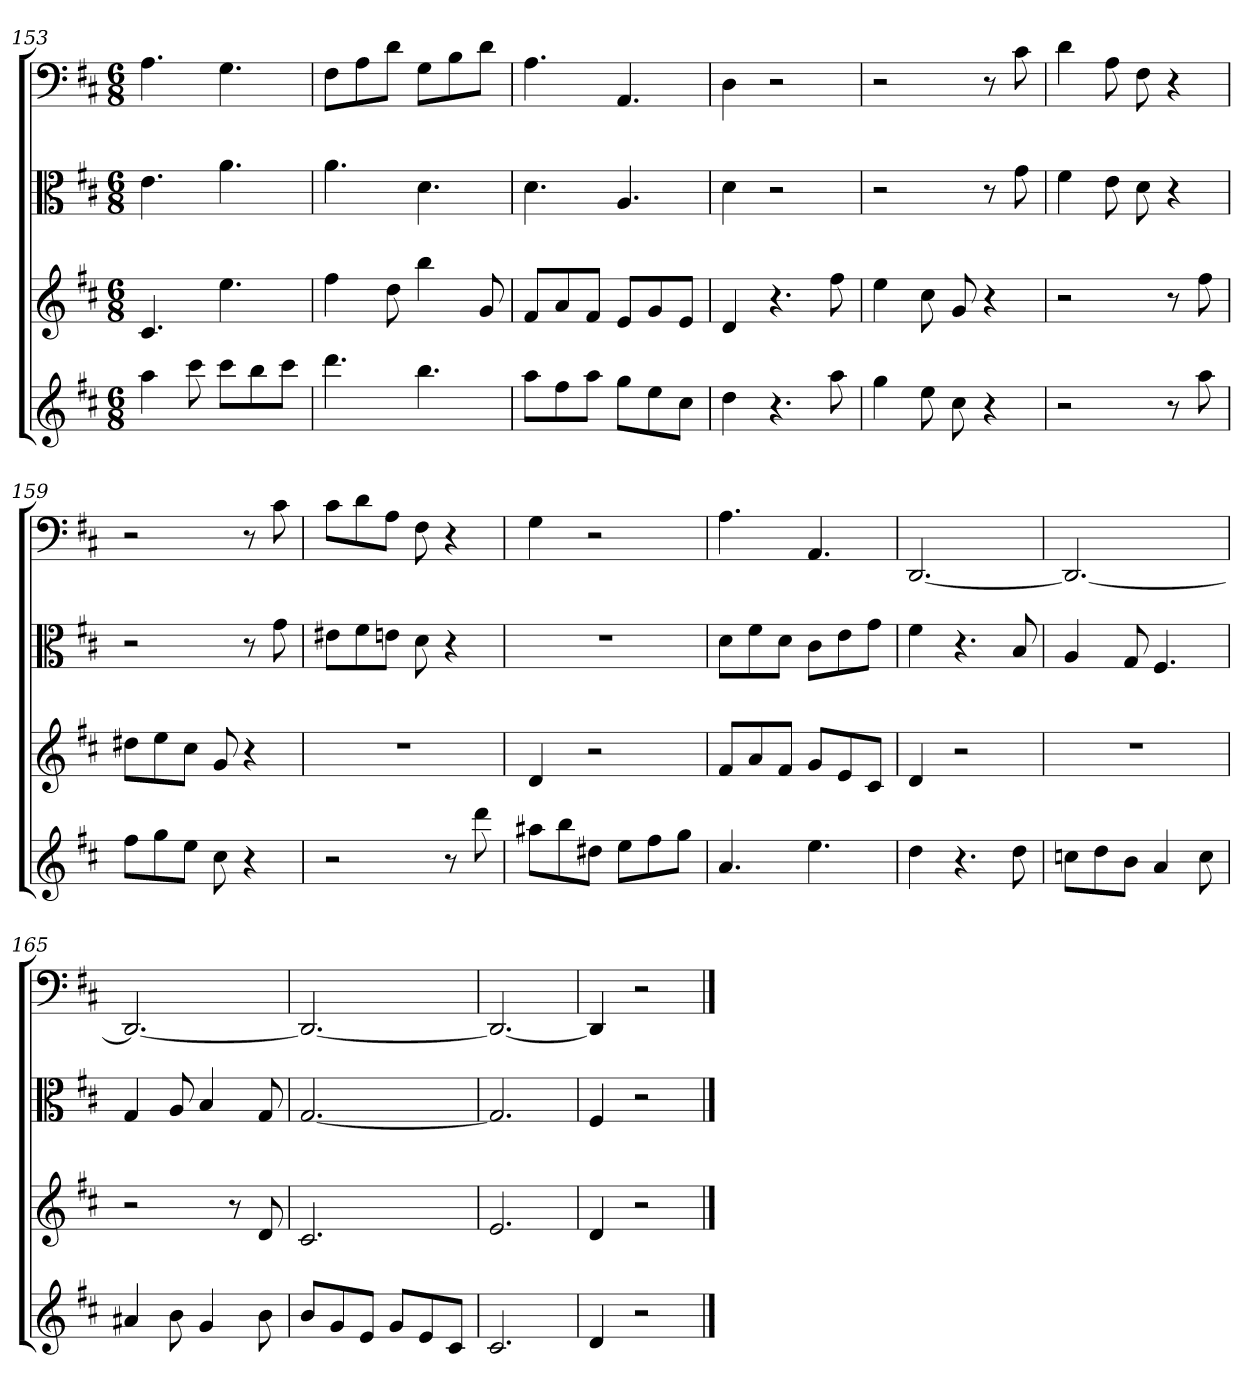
**kern	**kern	**kern	**kern
*part4	*part3	*part2	*part1
*staff4	*staff3	*staff2	*staff1
*	*	*clefC3	*clefF4
*k[f#c#]	*k[f#c#]	*k[f#c#]	*k[f#c#]
*D:	*D:	*D:	*D:
*M6/8	*M6/8	*M6/8	*M6/8
=153	=153	=153	=153
4aa	4.c#	4.e	4.A
8ccc#	.	.	.
8ccc#L	4.ee	4.a	4.G
8bb	.	.	.
8ccc#J	.	.	.
=154	=154	=154	=154
4.ddd	4ff#	4.a	8F#\L
.	.	.	8A\
.	8dd	.	8d\J
4.bb	4bb	4.d	8G\L
.	.	.	8B\
.	8g	.	8d\J
=155	=155	=155	=155
8aaL	8f#L	4.d	4.A
8ff#	8a	.	.
8aaJ	8f#J	.	.
8ggL	8eL	4.A	4.AA
8ee	8g	.	.
8cc#J	8eJ	.	.
=156	=156	=156	=156
4dd	4d	4d	4D
4.r	4.r	2r	2r
8aa	8ff#	.	.
=157	=157	=157	=157
4gg	4ee	2r	2r
8ee	8cc#	.	.
8cc#	8g	.	.
4r	4r	8r	8r
.	.	8g	8c#
=158	=158	=158	=158
2r	2r	4f#	4d
.	.	8e	8A
.	.	8d	8F#
8r	8r	4r	4r
8aa	8ff#	.	.
=159	=159	=159	=159
8ff#L	8dd#XL	2r	2r
8gg	8ee	.	.
8eeJ	8cc#J	.	.
8cc#	8g	.	.
4r	4r	8r	8r
.	.	8g	8c#
=160	=160	=160	=160
2r	2.r	8e#X\L	8c#\L
.	.	8f#\	8d\
.	.	8en\J	8A\J
.	.	8d	8F#
8r	.	4r	4r
8ddd	.	.	.
=161	=161	=161	=161
8aa#XL	4d	2.r	4G
8bb	.	.	.
8dd#XJ	2r	.	2r
8eeL	.	.	.
8ff#	.	.	.
8ggJ	.	.	.
=162	=162	=162	=162
4.a	8f#L	8d\L	4.A
.	8a	8f#\	.
.	8f#J	8d\J	.
4.ee	8gL	8c#\L	4.AA
.	8e	8e\	.
.	8c#J	8g\J	.
=163	=163	=163	=163
4dd	4d	4f#	[2.DD
4.r	2r	4.r	.
8dd	.	8B	.
=164	=164	=164	=164
8ccnL	2.r	4A	2.DD_
8dd	.	.	.
8bJ	.	8G	.
4a	.	4.F#	.
8cc	.	.	.
=165	=165	=165	=165
4a#X	2r	4G	2.DD_
8b	.	8A	.
4g	.	4B	.
.	8r	.	.
8b	8d	8G	.
=166	=166	=166	=166
8bL	2.c#	[2.G	2.DD_
8g	.	.	.
8eJ	.	.	.
8gL	.	.	.
8e	.	.	.
8c#J	.	.	.
=167	=167	=167	=167
2.c#	2.e	2.G]	2.DD_
=168	=168	=168	=168
4d	4d	4F#	4DD]
2r	2r	2r	2r
==	==	==	==
*-	*-	*-	*-
